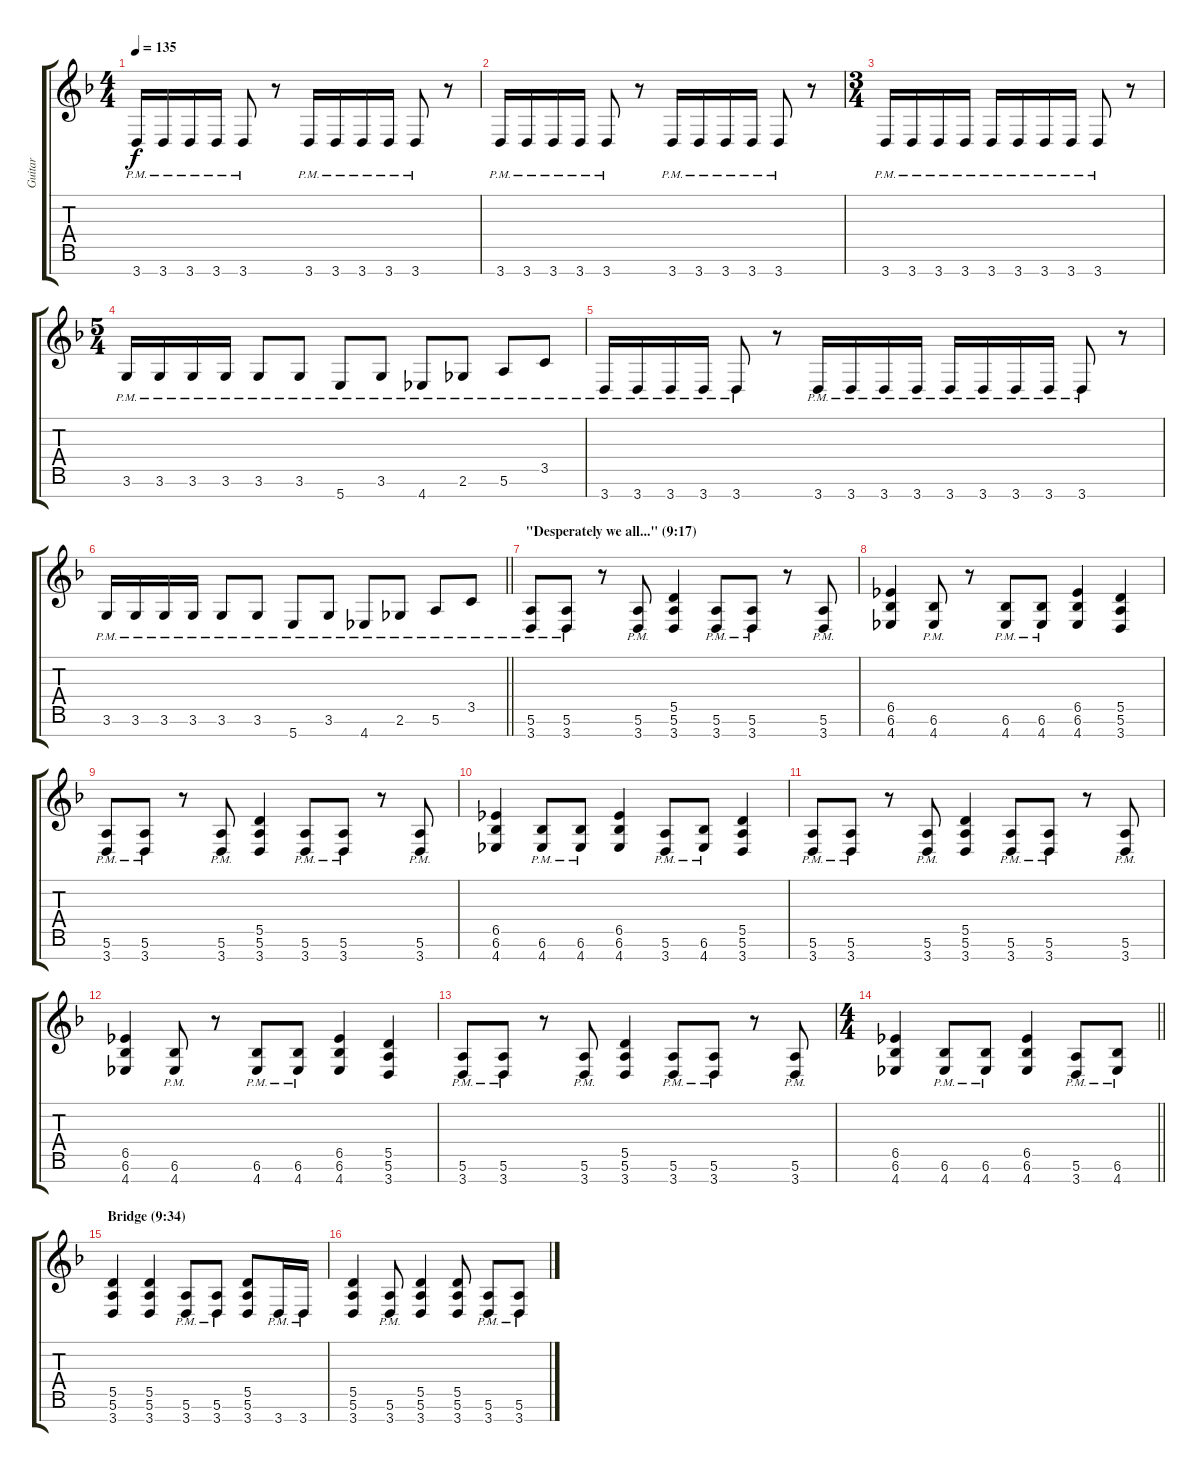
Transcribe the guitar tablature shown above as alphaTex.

\track ("Guitar" "Guitar") {instrument distortionguitar}
\staff {score tabs}
\tuning (E4 B3 G3 D3 A2 E2 B1) {hide}
\ts (4 4)
\tempo 135
\clef g2
\ks dminor
3.7{pm}.16{dy f} 3.7{pm}.16 3.7{pm}.16 3.7{pm}.16 3.7{pm}.8 r.8 3.7{pm}.16 3.7{pm}.16 3.7{pm}.16 3.7{pm}.16 3.7{pm}.8 r.8 |
3.7{pm}.16 3.7{pm}.16 3.7{pm}.16 3.7{pm}.16 3.7{pm}.8 r.8 3.7{pm}.16 3.7{pm}.16 3.7{pm}.16 3.7{pm}.16 3.7{pm}.8 r.8 |
\ts (3 4)
3.7{pm}.16 3.7{pm}.16 3.7{pm}.16 3.7{pm}.16 3.7{pm}.16 3.7{pm}.16 3.7{pm}.16 3.7{pm}.16 3.7{pm}.8 r.8 |
\ts (5 4)
3.6{pm}.16 3.6{pm}.16 3.6{pm}.16 3.6{pm}.16 3.6{pm}.8 3.6{pm}.8 5.7{pm}.8 3.6{pm}.8 4.7{pm}.8 2.6{pm}.8 5.6{pm}.8 3.5{pm}.8 |
3.7{pm}.16 3.7{pm}.16 3.7{pm}.16 3.7{pm}.16 3.7{pm}.8 r.8 3.7{pm}.16 3.7{pm}.16 3.7{pm}.16 3.7{pm}.16 3.7{pm}.16 3.7{pm}.16 3.7{pm}.16 3.7{pm}.16 3.7{pm}.8 r.8 |
\barLineRight lightlight
3.6{pm}.16 3.6{pm}.16 3.6{pm}.16 3.6{pm}.16 3.6{pm}.8 3.6{pm}.8 5.7{pm}.8 3.6{pm}.8 4.7{pm}.8 2.6{pm}.8 5.6{pm}.8 3.5{pm}.8 |
\section ("" "\"Desperately we all...\" (9:17)")
(5.6{pm} 3.7{pm}).8 (5.6{pm} 3.7{pm}).8 r.8 (5.6{pm} 3.7{pm}).8 (5.5 5.6 3.7).4 (5.6{pm} 3.7{pm}).8 (5.6{pm} 3.7{pm}).8 r.8 (5.6{pm} 3.7{pm}).8 |
(6.5 6.6 4.7).4 (6.6{pm} 4.7{pm}).8 r.8 (6.6{pm} 4.7{pm}).8 (6.6{pm} 4.7{pm}).8 (6.5 6.6 4.7).4 (5.5 5.6 3.7).4 |
(5.6{pm} 3.7{pm}).8 (5.6{pm} 3.7{pm}).8 r.8 (5.6{pm} 3.7{pm}).8 (5.5 5.6 3.7).4 (5.6{pm} 3.7{pm}).8 (5.6{pm} 3.7{pm}).8 r.8 (5.6{pm} 3.7{pm}).8 |
(6.5 6.6 4.7).4 (6.6{pm} 4.7{pm}).8 (6.6{pm} 4.7{pm}).8 (6.5 6.6 4.7).4 (5.6{pm} 3.7{pm}).8 (6.6{pm} 4.7{pm}).8 (5.5 5.6 3.7).4 |
(5.6{pm} 3.7{pm}).8 (5.6{pm} 3.7{pm}).8 r.8 (5.6{pm} 3.7{pm}).8 (5.5 5.6 3.7).4 (5.6{pm} 3.7{pm}).8 (5.6{pm} 3.7{pm}).8 r.8 (5.6{pm} 3.7{pm}).8 |
(6.5 6.6 4.7).4 (6.6{pm} 4.7{pm}).8 r.8 (6.6{pm} 4.7{pm}).8 (6.6{pm} 4.7{pm}).8 (6.5 6.6 4.7).4 (5.5 5.6 3.7).4 |
(5.6{pm} 3.7{pm}).8 (5.6{pm} 3.7{pm}).8 r.8 (5.6{pm} 3.7{pm}).8 (5.5 5.6 3.7).4 (5.6{pm} 3.7{pm}).8 (5.6{pm} 3.7{pm}).8 r.8 (5.6{pm} 3.7{pm}).8 |
\ts (4 4)
\barLineRight lightlight
(6.5 6.6 4.7).4 (6.6{pm} 4.7{pm}).8 (6.6{pm} 4.7{pm}).8 (6.5 6.6 4.7).4 (5.6{pm} 3.7{pm}).8 (6.6{pm} 4.7{pm}).8 |
\section ("" "Bridge (9:34)")
(5.5 5.6 3.7).4 (5.5 5.6 3.7).4 (5.6{pm} 3.7{pm}).8 (5.6{pm} 3.7{pm}).8 (5.5 5.6 3.7).8 3.7{pm}.16 3.7{pm}.16 |
(5.5 5.6 3.7).4 (5.6{pm} 3.7{pm}).8 (5.5 5.6 3.7).4 (5.5 5.6 3.7).8 (5.6{pm} 3.7{pm}).8 (5.6{pm} 3.7{pm}).8
